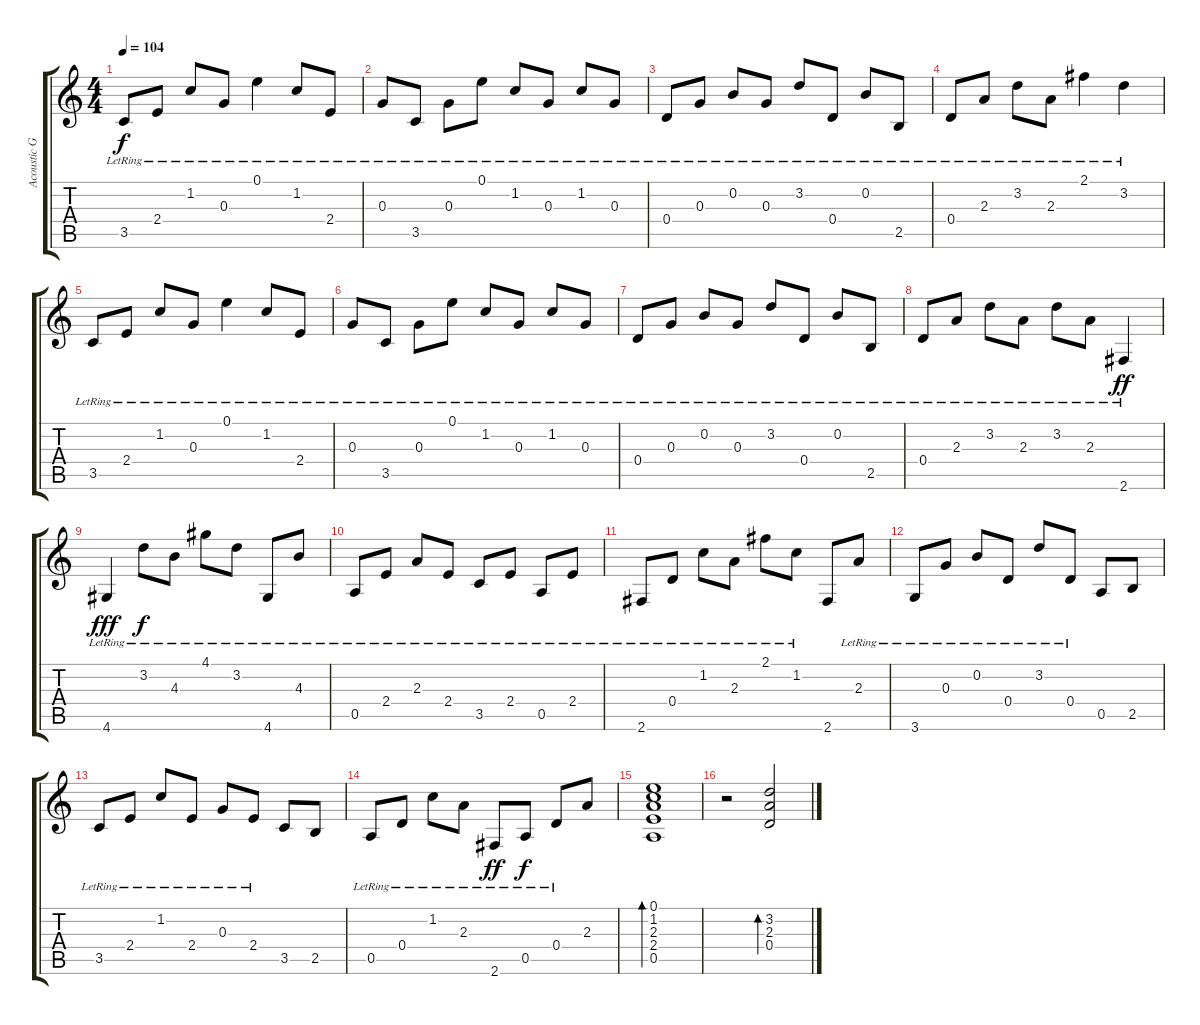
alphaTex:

\track ("Acoustic Guitar" "Acoustic G") {instrument acousticguitarsteel}
\staff {score tabs}
\tuning (E4 B3 G3 D3 A2 E2) {hide}
\ts (4 4)
\tempo 104
\clef g2
\ks c
3.5{lr}.8{dy f} 2.4{lr}.8 1.2{lr}.8 0.3{lr}.8 0.1{lr}.4 1.2{lr}.8 2.4{lr}.8 |
0.3{lr}.8 3.5{lr}.8 0.3{lr}.8 0.1{lr}.8 1.2{lr}.8 0.3{lr}.8 1.2{lr}.8 0.3{lr}.8 |
0.4{lr}.8 0.3{lr}.8 0.2{lr}.8 0.3{lr}.8 3.2{lr}.8 0.4{lr}.8 0.2{lr}.8 2.5{lr}.8 |
0.4{lr}.8 2.3{lr}.8 3.2{lr}.8 2.3{lr}.8 2.1{lr}.4 3.2{lr}.4 |
3.5{lr}.8 2.4{lr}.8 1.2{lr}.8 0.3{lr}.8 0.1{lr}.4 1.2{lr}.8 2.4{lr}.8 |
0.3{lr}.8 3.5{lr}.8 0.3{lr}.8 0.1{lr}.8 1.2{lr}.8 0.3{lr}.8 1.2{lr}.8 0.3{lr}.8 |
0.4{lr}.8 0.3{lr}.8 0.2{lr}.8 0.3{lr}.8 3.2{lr}.8 0.4{lr}.8 0.2{lr}.8 2.5{lr}.8 |
0.4{lr}.8 2.3{lr}.8 3.2{lr}.8 2.3{lr}.8 3.2{lr}.8 2.3{lr}.8 2.6{lr}.4{dy ff} |
4.6{lr}.4{dy fff} 3.2{lr}.8{dy f} 4.3{lr}.8 4.1{lr}.8 3.2{lr}.8 4.6{lr}.8 4.3{lr}.8 |
0.5{lr}.8 2.4{lr}.8 2.3{lr}.8 2.4{lr}.8 3.5{lr}.8 2.4{lr}.8 0.5{lr}.8 2.4{lr}.8 |
2.6{lr}.8 0.4{lr}.8 1.2{lr}.8 2.3{lr}.8 2.1{lr}.8 1.2{lr}.8 2.6.8 2.3{lr}.8 |
3.6{lr}.8 0.3{lr}.8 0.2{lr}.8 0.4{lr}.8 3.2{lr}.8 0.4{lr}.8 0.5.8 2.5.8 |
3.5{lr}.8 2.4{lr}.8 1.2{lr}.8 2.4{lr}.8 0.3{lr}.8 2.4{lr}.8 3.5.8 2.5.8 |
0.5{lr}.8 0.4{lr}.8 1.2{lr}.8 2.3{lr}.8 2.6{lr}.8{dy ff} 0.5{lr}.8{dy f} 0.4{lr}.8 2.3.8 |
(0.1 1.2 2.3 2.4 0.5).1{bd 120} |
r.2 (3.2 2.3 0.4).2{bd 480}
